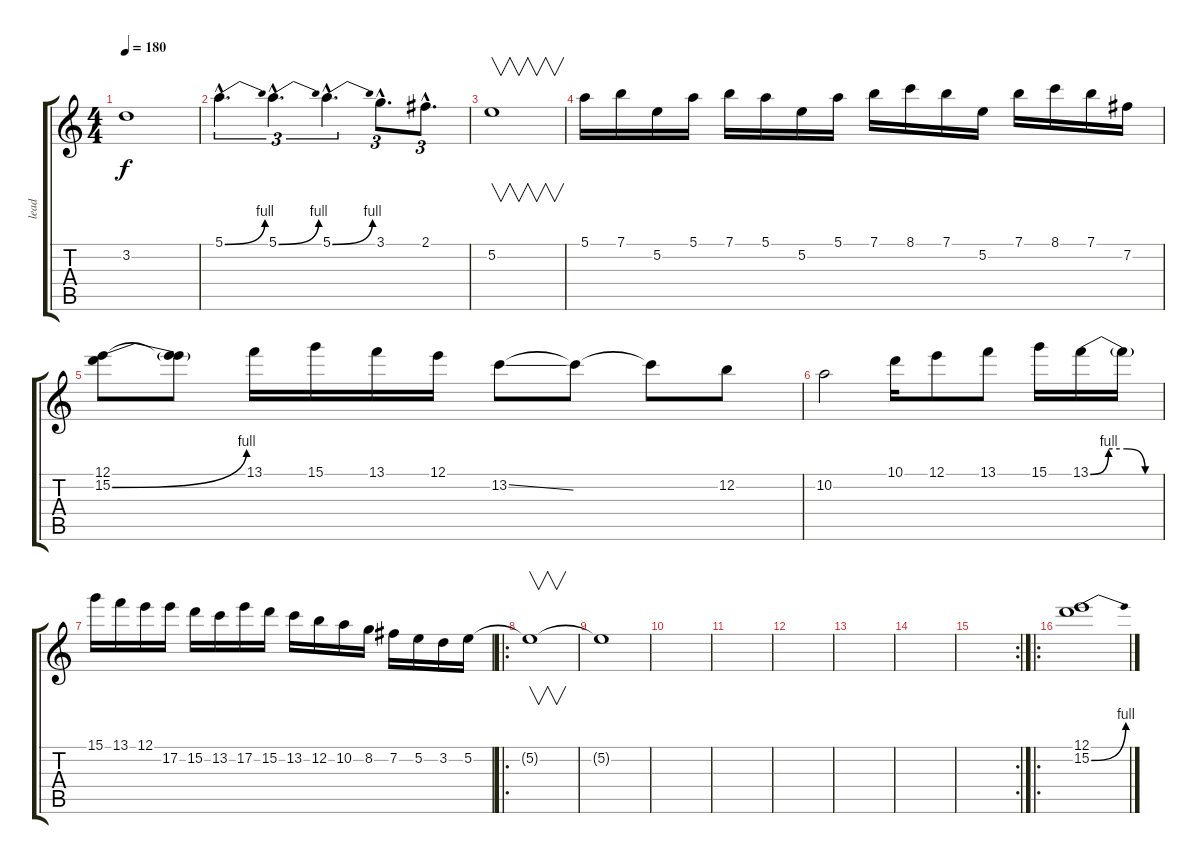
\track ("lead" "lead") {instrument guitarharmonics}
\staff {score tabs}
\tuning (E4 B3 G3 D3 A2 E2) {hide}
\ts (4 4)
\tempo 180
\clef g2
\ks c
3.2.1{dy f volume 16 instrument overdrivenguitar} |
5.1{be (bend 0 0 60 4) hac}.4{d tu (3 2)} 5.1{be (bend 0 0 60 4) hac}.4{d tu (3 2)} 5.1{be (bend 0 0 60 4) hac}.4{d tu (3 2)} 3.1{hac}.8{d tu (3 2)} 2.1{hac}.8{d tu (3 2)} |
5.2.1{v} |
5.1.16 7.1.16 5.2.16 5.1.16 7.1.16 5.1.16 5.2.16 5.1.16 7.1.16 8.1.16 7.1.16 5.2.16 7.1.16 8.1.16 7.1.16 7.2.16 |
(12.1 15.2{be (bend 0 0 60 4)}).8 (12.1{t} 15.2{t}).8 13.1.16 15.1.16 13.1.16 12.1.16 13.2{ss}.8 13.2{t}.8 13.2{t}.8 12.2.8 |
10.2.2 10.1.16 12.1.8 13.1.8 15.1.16 13.1{be (custom 0 0 15 4 30 4 45 0 60 0)}.16 13.1{t}.16 |
15.1.16 13.1.16 12.1.16 17.2.16 15.2.16 13.2.16 17.2.16 15.2.16 13.2.16 12.2.16 10.2.16 8.2.16 7.2.16 5.2.16 3.2.16 5.2.16 |
\ro
5.2{t}.1{v volume 16 instrument overdrivenguitar} |
5.2{t}.1 |
|
|
|
|
|
\rc 2
|
\ro
(12.1 15.2{be (bend 0 0 60 4)}).1{volume 11 balance 0 instrument guitarharmonics}
